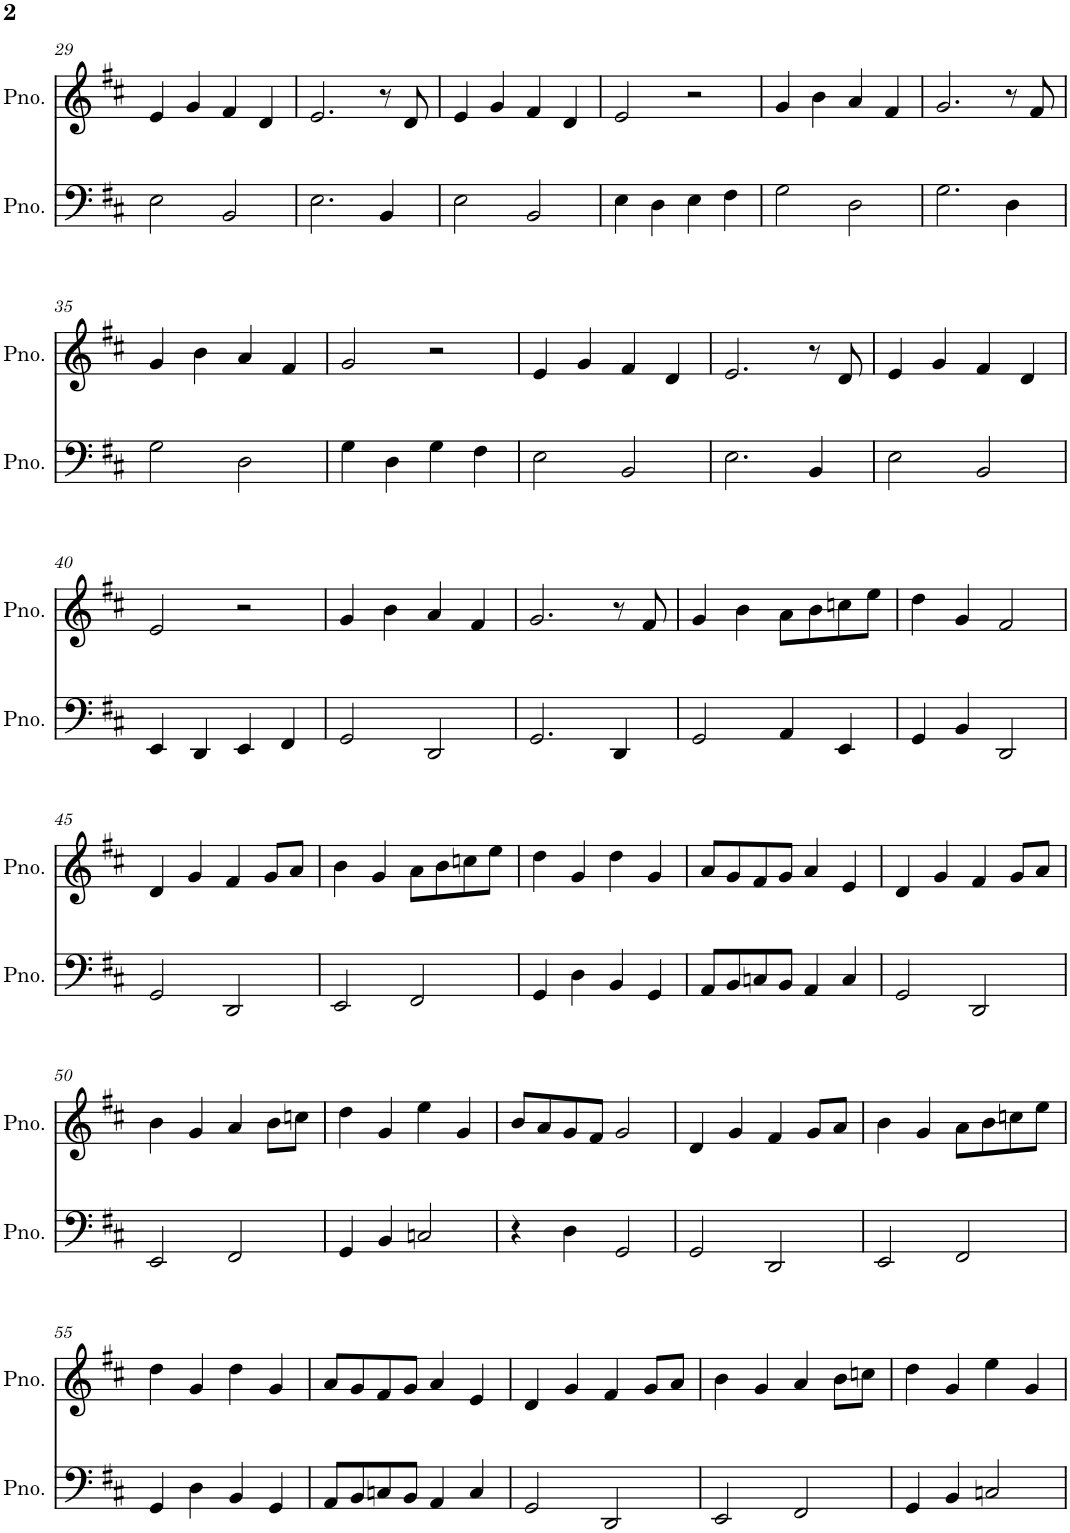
**kern	**kern
*part2	*part1
*staff2	*staff1
*I"Piano, Piano, Left Hand	*I"Piano, Piano, Right Hand
*I'Pno.	*I'Pno.
!!LO:PB:g=z
*clefF4	*clefG2
*k[f#c#]	*k[f#c#]
*M2/2	*M2/2
=29	=29
2E\	4e/
.	4g/
2BB/	4f#/
.	4d/
=30	=30
2.E\	2.e/
4BB/	8r
.	8d/
=31	=31
2E\	4e/
.	4g/
2BB/	4f#/
.	4d/
=32	=32
4E\	2e/
4D\	.
4E\	2r
4F#\	.
=33	=33
2G\	4g/
.	4b\
2D\	4a/
.	4f#/
=34	=34
2.G\	2.g/
4D\	8r
.	8f#/
!!LO:LB:g=z
=35	=35
2G\	4g/
.	4b\
2D\	4a/
.	4f#/
=36	=36
4G\	2g/
4D\	.
4G\	2r
4F#\	.
=37	=37
2E\	4e/
.	4g/
2BB/	4f#/
.	4d/
=38	=38
2.E\	2.e/
4BB/	8r
.	8d/
=39	=39
2E\	4e/
.	4g/
2BB/	4f#/
.	4d/
!!LO:LB:g=z
=40	=40
4EE/	2e/
4DD/	.
4EE/	2r
4FF#/	.
=41	=41
2GG/	4g/
.	4b\
2DD/	4a/
.	4f#/
=42	=42
2.GG/	2.g/
4DD/	8r
.	8f#/
=43	=43
2GG/	4g/
.	4b\
4AA/	8a\L
.	8b\
4EE/	8ccn\
.	8ee\J
=44	=44
4GG/	4dd\
4BB/	4g/
2DD/	2f#/
!!LO:LB:g=z
=45	=45
2GG/	4d/
.	4g/
2DD/	4f#/
.	8g/L
.	8a/J
=46	=46
2EE/	4b\
.	4g/
2FF#/	8a\L
.	8b\
.	8ccn\
.	8ee\J
=47	=47
4GG/	4dd\
4D\	4g/
4BB/	4dd\
4GG/	4g/
=48	=48
8AA/L	8a/L
8BB/	8g/
8Cn/	8f#/
8BB/J	8g/J
4AA/	4a/
4C/	4e/
=49	=49
2GG/	4d/
.	4g/
2DD/	4f#/
.	8g/L
.	8a/J
!!LO:LB:g=z
=50	=50
2EE/	4b\
.	4g/
2FF#/	4a/
.	8b\L
.	8ccn\J
=51	=51
4GG/	4dd\
4BB/	4g/
2Cn/	4ee\
.	4g/
=52	=52
4r	8b/L
.	8a/
4D\	8g/
.	8f#/J
2GG/	2g/
=53	=53
2GG/	4d/
.	4g/
2DD/	4f#/
.	8g/L
.	8a/J
=54	=54
2EE/	4b\
.	4g/
2FF#/	8a\L
.	8b\
.	8ccn\
.	8ee\J
!!LO:LB:g=z
=55	=55
4GG/	4dd\
4D\	4g/
4BB/	4dd\
4GG/	4g/
=56	=56
8AA/L	8a/L
8BB/	8g/
8Cn/	8f#/
8BB/J	8g/J
4AA/	4a/
4C/	4e/
=57	=57
2GG/	4d/
.	4g/
2DD/	4f#/
.	8g/L
.	8a/J
=58	=58
2EE/	4b\
.	4g/
2FF#/	4a/
.	8b\L
.	8ccn\J
=59	=59
4GG/	4dd\
4BB/	4g/
2Cn/	4ee\
.	4g/
=	=
*-	*-
